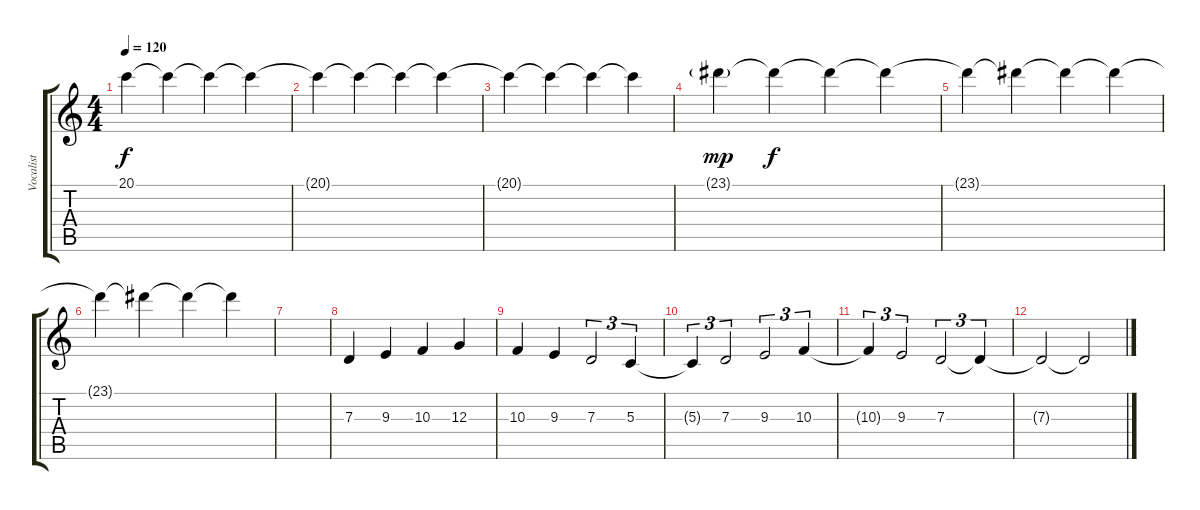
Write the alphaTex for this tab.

\track ("Vocalist" "Vocalist") {instrument choiraahs}
\staff {score tabs}
\tuning (E4 B3 G3 D3 A2 E2) {hide}
\ts (4 4)
\tempo 120
\clef g2
\ks c
20.1.4{dy f} 20.1{t}.4 20.1{t}.4 20.1{t}.4 |
20.1{t}.4 20.1{t}.4 20.1{t}.4 20.1{t}.4 |
20.1{t}.4 20.1{t}.4 20.1{t}.4 20.1{t}.4 |
23.1{g}.4{dy mp} 23.1{t}.4{dy f} 23.1{t}.4 23.1{t}.4 |
23.1{t}.4 23.1{t}.4 23.1{t}.4 23.1{t}.4 |
23.1{t}.4 23.1{t}.4 23.1{t}.4 23.1{t}.4 |
|
7.3.4 9.3.4 10.3.4 12.3.4 |
10.3.4 9.3.4 7.3.2{tu (3 2)} 5.3.4{tu (3 2)} |
5.3{t}.4{tu (3 2)} 7.3.2{tu (3 2)} 9.3.2{tu (3 2)} 10.3.4{tu (3 2)} |
10.3{t}.4{tu (3 2)} 9.3.2{tu (3 2)} 7.3.2{tu (3 2)} 7.3{t}.4{tu (3 2)} |
7.3{t}.2 7.3{t}.2
